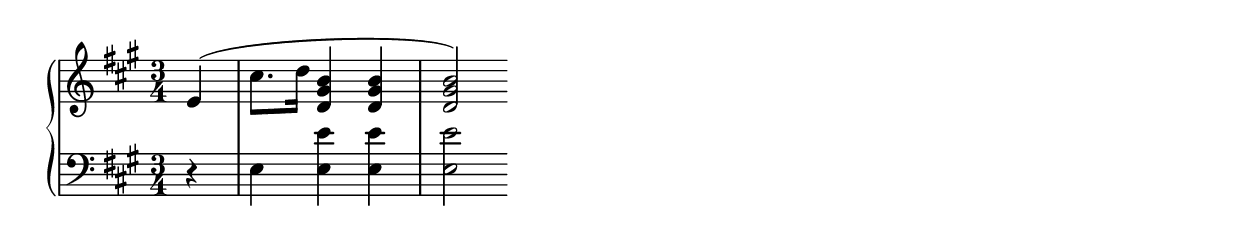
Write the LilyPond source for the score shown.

\include "header.ly"

upper = \relative e' {
  \time 3/4
  \key a \major
  \partial 4
  {e4( | cis'8. d16 <d, gis h>4 <d gis h> | <d gis h>2) }
}

lower = \relative e {
  \clef bass
  \key a \major
  { r4 | e <e e'> <e e'> | <e e'>2}
}

\score {
  \new PianoStaff <<
    \new Staff = "upper" \upper
    \new Staff = "lower" \lower
  >>
  \midi {}
  \layout {}
}
